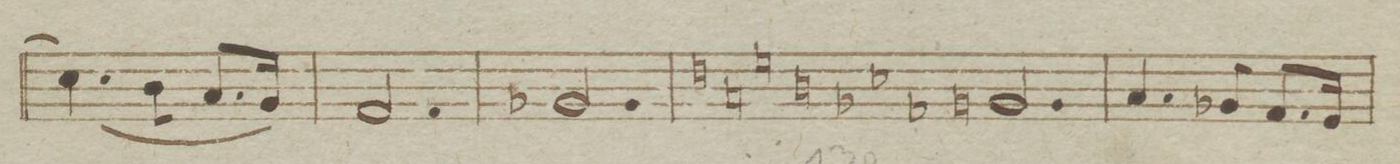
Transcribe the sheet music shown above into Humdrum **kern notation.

**kern	**dynam
*I"Fagotto Primo.	*
*clefF4	*
*k[bnenandnf#c#g#d#]	*
*met(c)	*
*M3/4	*
(<4.E\]	.
8D#\	.
8.C#/L	.
16BB/Jk)	.
=118	=118
2.AA/	.
=119	=119
2.BB-X/	.
=120||	=120||
*k[fncngndnb-e-a-]	*
2.BBn/	.
=121	=121
4.C/	.
8BB-X/	.
8.AA-/L	.
16GG/Jk	.
=122	=122
*-	*-
